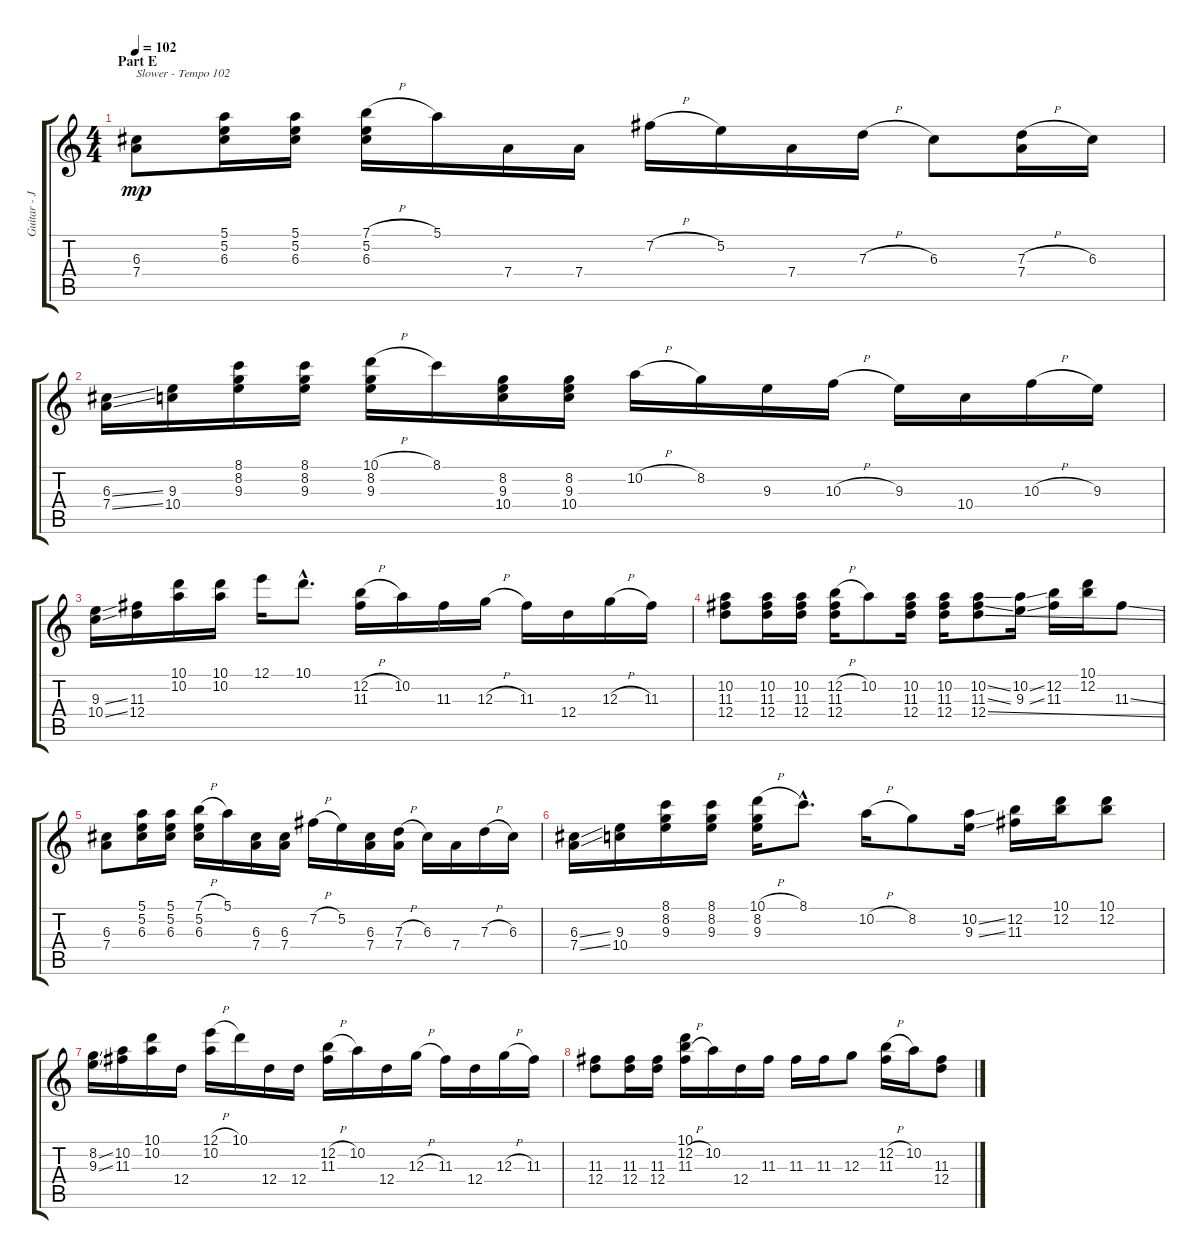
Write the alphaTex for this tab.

\track ("Guitar - John Frusciante" "Guitar - J") {instrument electricguitarclean}
\staff {score tabs}
\tuning (E4 B3 G3 D3 A2 E2) {hide}
\ts (4 4)
\section ("" "Part E")
\tempo 102
\clef g2
\ks c
(6.3 7.4).8{txt "Slower - Tempo 102" dy mp instrument electricguitarclean} (5.1 5.2 6.3).16 (5.1 5.2 6.3).16 (7.1{h} 5.2 6.3).16 5.1.16 7.4.16 7.4.16 7.2{h}.16 5.2.16 7.4.16 7.3{h}.16 6.3.8 (7.3{h} 7.4).16 6.3.16 |
(6.3{ss} 7.4{ss}).16 (9.3 10.4).16 (8.1 8.2 9.3).16 (8.1 8.2 9.3).16 (10.1{h} 8.2 9.3).16 8.1.16 (8.2 9.3 10.4).16 (8.2 9.3 10.4).16 10.2{h}.16 8.2.16 9.3.16 10.3{h}.16 9.3.16 10.4.16 10.3{h}.16 9.3.16 |
(9.3{ss} 10.4{ss}).16 (11.3 12.4).16 (10.1 10.2).16 (10.1 10.2).16 12.1.16 10.1{hac}.8{d} (12.2{h} 11.3).16 10.2.16 11.3.16 12.3{h}.16 11.3.16 12.4.16 12.3{h}.16 11.3.16 |
(10.2 11.3 12.4).8 (10.2 11.3 12.4).16 (10.2 11.3 12.4).16 (12.2{h} 11.3 12.4).16 10.2.8 (10.2 11.3 12.4).16 (10.2 11.3 12.4).16 (10.2{ss} 11.3{ss} 12.4{ss}).8 (10.2{ss} 9.3{ss}).16 (12.2 11.3).16 (10.1 12.2).16 11.3{ss}.8 |
(6.3 7.4).8 (5.1 5.2 6.3).16 (5.1 5.2 6.3).16 (7.1{h} 5.2 6.3).16 5.1.16 (6.3 7.4).16 (6.3 7.4).16 7.2{h}.16 5.2.16 (6.3 7.4).16 (7.3{h} 7.4).16 6.3.16 7.4.16 7.3{h}.16 6.3.16 |
(6.3{ss} 7.4{ss}).16 (9.3 10.4).16 (8.1 8.2 9.3).16 (8.1 8.2 9.3).16 (10.1{h} 8.2 9.3).16 8.1{hac}.8{d} 10.2{h}.16 8.2.8 (10.2{ss} 9.3{ss}).16 (12.2 11.3).16 (10.1 12.2).16 (10.1 12.2).8 |
(8.2{ss} 9.3{ss}).16 (10.2 11.3).16 (10.1 10.2).16 12.4.16 (12.1{h} 10.2).16 10.1.16 12.4.16 12.4.16 (12.2{h} 11.3).16 10.2.16 12.4.16 12.3{h}.16 11.3.16 12.4.16 12.3{h}.16 11.3.16 |
(11.3 12.4).8 (11.3 12.4).16 (11.3 12.4).16 (10.1 12.2{h} 11.3).16 10.2.16 12.4.16 11.3.16 11.3.16 11.3.16 12.3.8 (12.2{h} 11.3).16 10.2.16 (11.3{ss} 12.4{ss}).8
